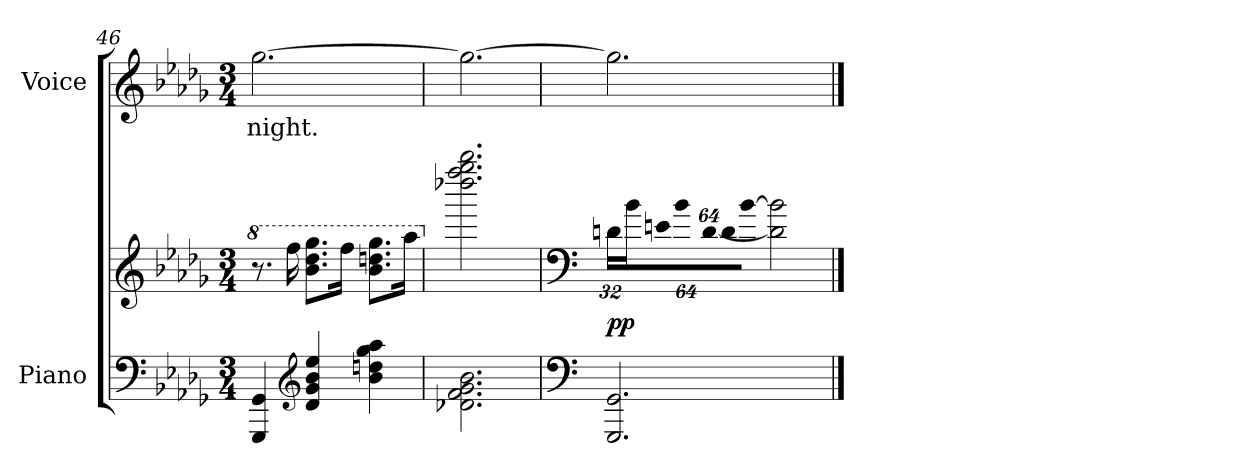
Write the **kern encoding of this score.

**kern	**kern	**dynam	**kern	**text
*part2	*part2	*part2	*part1	*part1
*staff3	*staff2	*staff2/3	*staff1	*staff1
*I"Piano	*	*	*I"Voice	*
*I'Pno.	*	*	*I'Voice	*
*clefF4	*clefG2	*	*clefG2	*
*k[b-e-a-d-g-]	*k[b-e-a-d-g-]	*	*k[b-e-a-d-g-]	*
*D-:	*D-:	*	*D-:	*
*M3/4	*M3/4	*	*M3/4	*
*	*8va	*	*	*
=46	=46	=46	=46	=46
!	!	!	!	!LO:LY:b:color=#000000
4GGG-i/ 4GG-i	8.r	.	[>2.gg-i\	night.
.	16fffi\	.	.	.
*clefG2	*	*	*	*
4d-i/ 4g-i 4b-i 4ee-i	8.bb-i\ 8.ddd-i 8.ggg-iL	.	.	.
.	16fffi\Jk	.	.	.
4b-i\ 4ddni 4gg-i 4aa-i	8.bb-i\ 8.dddni 8.ggg-iL	.	.	.
.	16aaa-i\Jk	.	.	.
=47	=47	=47	=47	=47
*	*X8va	*	*	*
*	*8ba	*	*	*
2.d-Xi\ 2.fi 2.g-i 2.b-i	2.ddd-Xi\ 2.fffi 2.ggg-i 2.bbb-i	.	2.gg-i\_>	.
=48	=48	=48	=48	=48
*clefF4	*clefF4	*	*	*
*X8ba	*	*	*	*
*	*Xbrackettup	*	*	*
!	!LO:N:vis=16	!	!	!
*	*^	*	*	*
2.GGG-i/ 2.GG-i	512%21Dni\LL	512ryy	pp	2.gg-i\]	.
!	!LO:N:vis=16	!	!	!	!
*	*v	*v	*	*	*
.	1024%43B-i\	.	.	.
!	!LO:N:vis=16	!	!	!
.	1024%43Eni\	.	.	.
!	!LO:N:vis=16	!	!	!
.	512%21B-i\	.	.	.
*	*^	*	*	*
!	!LO:N:vis=16	!LO:N:vis=8	!	!	!
.	1024%43Di\	[<512%43Di/	.	.	.
!	!LO:N:vis=16	!	!	!	!
.	[>1024%43B-i\JJ	.	.	.	.
.	2Di\] 2B-i]	2ryy	.	.	.
*	*v	*v	*	*	*
==	==	==	==	==
*-	*-	*-	*-	*-
